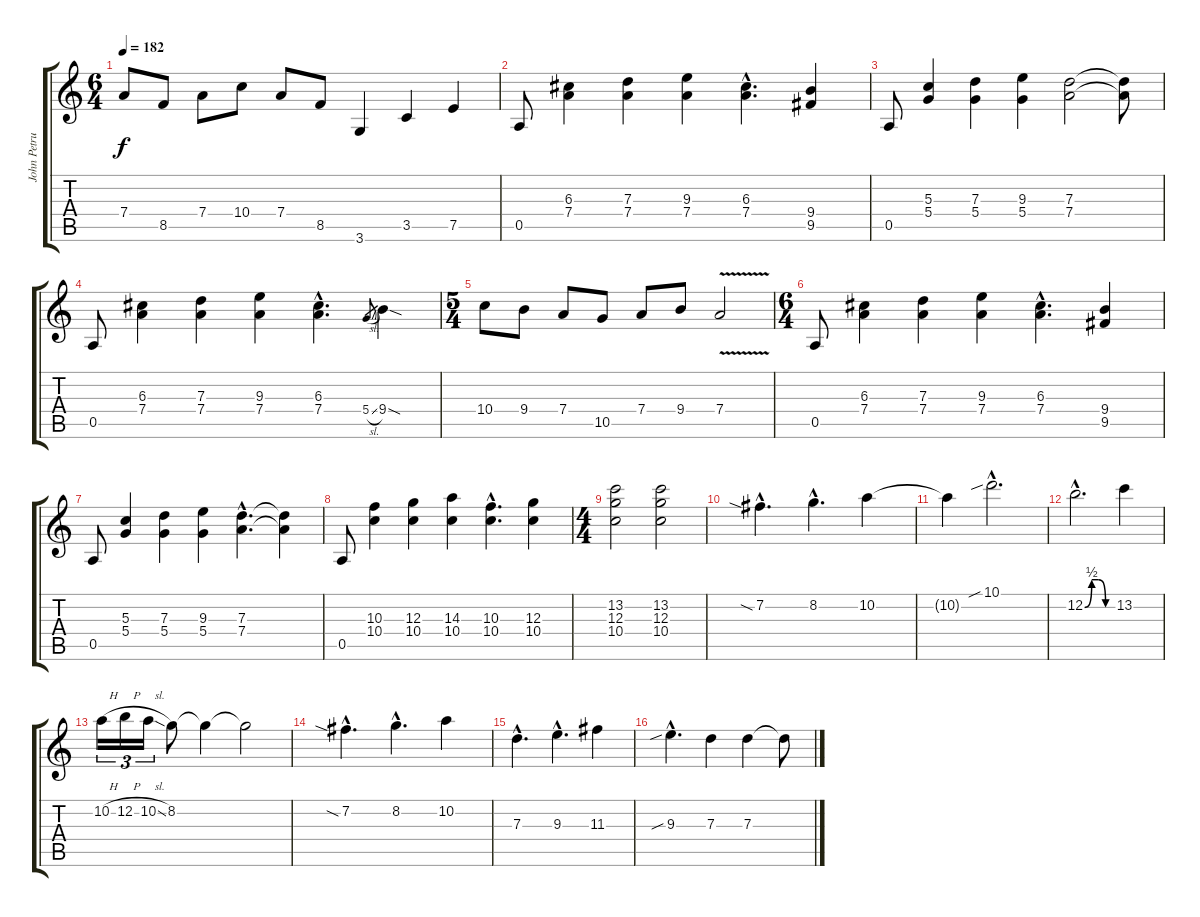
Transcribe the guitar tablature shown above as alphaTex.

\track ("John Petrucci" "John Petru") {instrument distortionguitar}
\staff {score tabs}
\tuning (E4 B3 G3 D3 A2 E2) {hide}
\ts (6 4)
\tempo 182
\clef g2
\ks c
7.4.8{dy f} 8.5.8 7.4.8 10.4.8 7.4.8 8.5.8 3.6.4 3.5.4 7.5.4 |
0.5.8 (6.3 7.4).4 (7.3 7.4).4 (9.3 7.4).4 (6.3{hac} 7.4{hac}).4{d} (9.4 9.5).4 |
0.5.8 (5.3 5.4).4 (7.3 5.4).4 (9.3 5.4).4 (7.3 7.4).2 (7.3{t} 7.4{t}).8 |
0.5.8 (6.3 7.4).4 (7.3 7.4).4 (9.3 7.4).4 (6.3{hac} 7.4{hac}).4{d} 5.4{sl}.8{gr} 9.4{sod}.4 |
\ts (5 4)
10.4.8 9.4.8 7.4.8 10.5.8 7.4.8 9.4.8 7.4{v}.2 |
\ts (6 4)
0.5.8 (6.3 7.4).4 (7.3 7.4).4 (9.3 7.4).4 (6.3{hac} 7.4{hac}).4{d} (9.4 9.5).4 |
0.5.8 (5.3 5.4).4 (7.3 5.4).4 (9.3 5.4).4 (7.3{hac} 7.4{hac}).4{d} (7.3{t} 7.4{t}).4 |
0.5.8 (10.3 10.4).4 (12.3 10.4).4 (14.3 10.4).4 (10.3{hac} 10.4{hac}).4{d} (12.3 10.4).4 |
\ts (4 4)
(13.2 12.3 10.4).2 (13.2 12.3 10.4).2 |
7.2{sia hac}.4{d} 8.2{hac}.4{d} 10.2.4 |
10.2{t}.4 10.1{sib hac}.2{d} |
12.2{be (custom 0 0 15 2 30 2 45 0 60 0) hac}.2{d} 13.2.4 |
10.2{h}.16{tu (3 2)} 12.2{h}.16{tu (3 2)} 10.2{sl}.16{tu (3 2)} 8.2.8 8.2{t}.4 8.2{t}.2 |
7.2{sia hac}.4{d} 8.2{hac}.4{d} 10.2.4 |
7.3{hac}.4{d} 9.3{hac}.4{d} 11.3.4 |
9.3{sib hac}.4{d} 7.3.4 7.3.4 7.3{t}.8
